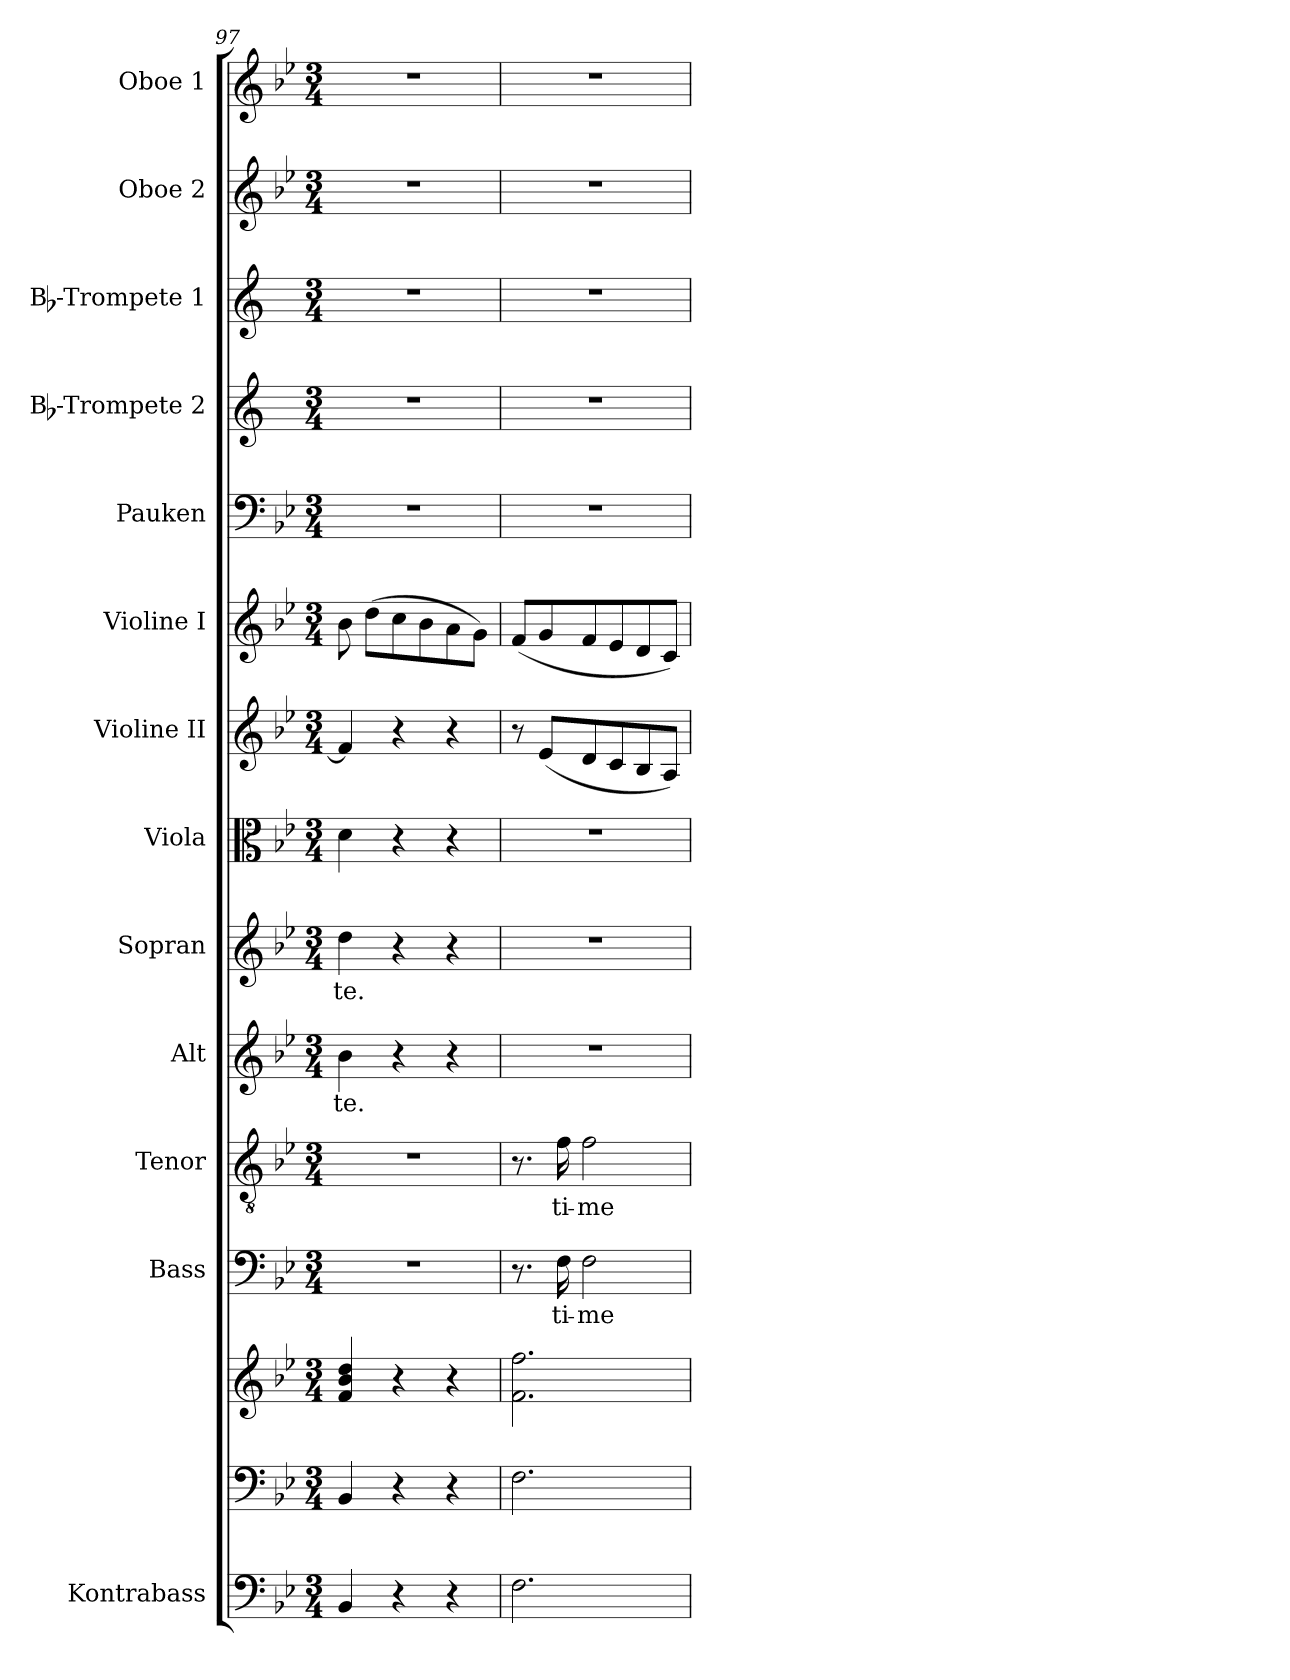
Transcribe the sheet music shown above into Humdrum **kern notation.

**kern	**kern	**kern	**kern	**text	**kern	**text	**kern	**text	**kern	**text	**kern	**kern	**kern	**kern	**kern	**kern	**kern	**kern
*part14	*part13	*part13	*part12	*part12	*part11	*part11	*part10	*part10	*part9	*part9	*part8	*part7	*part6	*part5	*part4	*part3	*part2	*part1
*staff15	*staff14	*staff13	*staff12	*staff12	*staff11	*staff11	*staff10	*staff10	*staff9	*staff9	*staff8	*staff7	*staff6	*staff5	*staff4	*staff3	*staff2	*staff1
*I"Kontrabass	*	*	*I"Bass	*	*I"Tenor	*	*I"Alt	*	*I"Sopran	*	*I"Viola	*I"Violine II	*I"Violine I	*I"Pauken	*I"Bb-Trompete 2	*I"Bb-Trompete 1	*I"Oboe 2	*I"Oboe 1
*I'Kb.	*	*	*I'B.	*	*I'T.	*	*I'A.	*	*I'S.	*	*I'Vla.	*I'Vl. II	*I'Vl. I	*I'Pk.	*I'Bb Trp. 2	*I'Bb Trp. 1	*I'Ob. 2	*I'Ob. 1
*clefF4	*clefF4	*clefG2	*clefF4	*	*clefGv2	*	*clefG2	*	*clefG2	*	*clefC3	*clefG2	*clefG2	*clefF4	*clefG2	*clefG2	*clefG2	*clefG2
*ITrd7c12	*	*	*	*	*	*	*	*	*	*	*	*	*	*	*ITrd1c2	*ITrd1c2	*	*
*k[b-e-]	*k[b-e-]	*k[b-e-]	*k[b-e-]	*	*k[b-e-]	*	*k[b-e-]	*	*k[b-e-]	*	*k[b-e-]	*k[b-e-]	*k[b-e-]	*k[b-e-]	*k[b-e-]	*k[b-e-]	*k[b-e-]	*k[b-e-]
*B-:	*B-:	*B-:	*B-:	*	*B-:	*	*B-:	*	*B-:	*	*B-:	*B-:	*B-:	*B-:	*B-:	*B-:	*B-:	*B-:
*M3/4	*M3/4	*M3/4	*M3/4	*	*M3/4	*	*M3/4	*	*M3/4	*	*M3/4	*M3/4	*M3/4	*M3/4	*M3/4	*M3/4	*M3/4	*M3/4
=97	=97	=97	=97	=97	=97	=97	=97	=97	=97	=97	=97	=97	=97	=97	=97	=97	=97	=97
!	!	!	!	!	!	!	!	!LO:LY:b	!	!LO:LY:b	!	!	!	!	!	!	!	!
4BBB-/	4BB-/	4f/ 4b-/ 4dd/	2.r	.	2.r	.	4b-\	-te.	4dd\	-te.	4d\	4f/]	8b-\	2.r	2.r	2.r	2.r	2.r
.	.	.	.	.	.	.	.	.	.	.	.	.	(>8dd\L	.	.	.	.	.
4r	4r	4r	.	.	.	.	4r	.	4r	.	4r	4r	8cc\	.	.	.	.	.
.	.	.	.	.	.	.	.	.	.	.	.	.	8b-\	.	.	.	.	.
4r	4r	4r	.	.	.	.	4r	.	4r	.	4r	4r	8a\	.	.	.	.	.
.	.	.	.	.	.	.	.	.	.	.	.	.	8g\J)	.	.	.	.	.
=98	=98	=98	=98	=98	=98	=98	=98	=98	=98	=98	=98	=98	=98	=98	=98	=98	=98	=98
2.FF\	2.F\	2.f\ 2.ff\	8.r	.	8.r	.	2.r	.	2.r	.	2.r	8r	(<8f/L	2.r	2.r	2.r	2.r	2.r
.	.	.	.	.	.	.	.	.	.	.	.	(<8e-/L	8g/	.	.	.	.	.
!	!	!	!	!LO:LY:b	!	!LO:LY:b	!	!	!	!	!	!	!	!	!	!	!	!
.	.	.	16F\	ti-	16f\	ti-	.	.	.	.	.	.	.	.	.	.	.	.
!	!	!	!	!LO:LY:b	!	!LO:LY:b	!	!	!	!	!	!	!	!	!	!	!	!
.	.	.	2F\	-me-	2f\	-me-	.	.	.	.	.	8d/	8f/	.	.	.	.	.
.	.	.	.	.	.	.	.	.	.	.	.	8c/	8e-/	.	.	.	.	.
.	.	.	.	.	.	.	.	.	.	.	.	8B-/	8d/	.	.	.	.	.
.	.	.	.	.	.	.	.	.	.	.	.	8A/J)	8c/J)	.	.	.	.	.
=	=	=	=	=	=	=	=	=	=	=	=	=	=	=	=	=	=	=
*-	*-	*-	*-	*-	*-	*-	*-	*-	*-	*-	*-	*-	*-	*-	*-	*-	*-	*-
